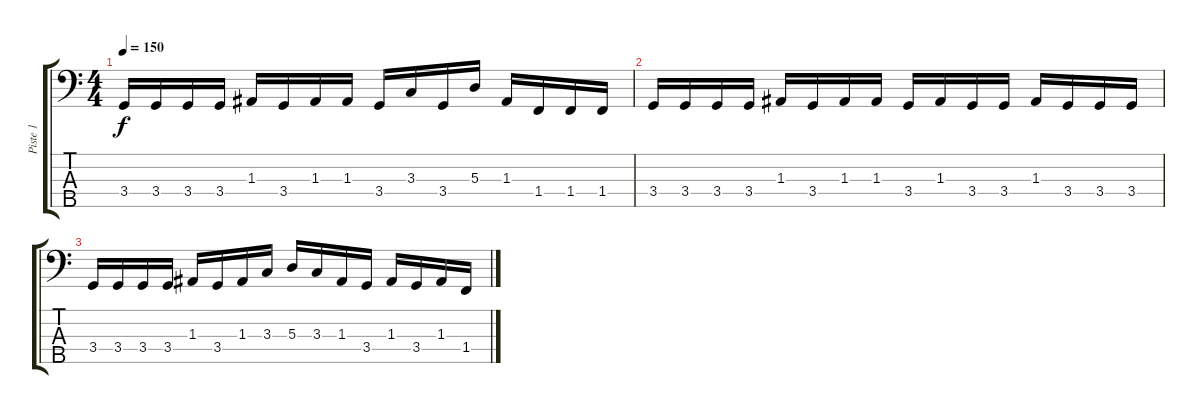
\track ("Piste 1" "Piste 1") {instrument electricbasspick}
\staff {score tabs}
\tuning (G2 D2 A1 E1 B0) {hide}
\ts (4 4)
\tempo 150
\clef f4
\ks c
3.4.16{dy f} 3.4.16 3.4.16 3.4.16 1.3.16 3.4.16 1.3.16 1.3.16 3.4.16 3.3.16 3.4.16 5.3.16 1.3.16 1.4.16 1.4.16 1.4.16 |
3.4.16 3.4.16 3.4.16 3.4.16 1.3.16 3.4.16 1.3.16 1.3.16 3.4.16 1.3.16 3.4.16 3.4.16 1.3.16 3.4.16 3.4.16 3.4.16 |
3.4.16 3.4.16 3.4.16 3.4.16 1.3.16 3.4.16 1.3.16 3.3.16 5.3.16 3.3.16 1.3.16 3.4.16 1.3.16 3.4.16 1.3.16 1.4.16
